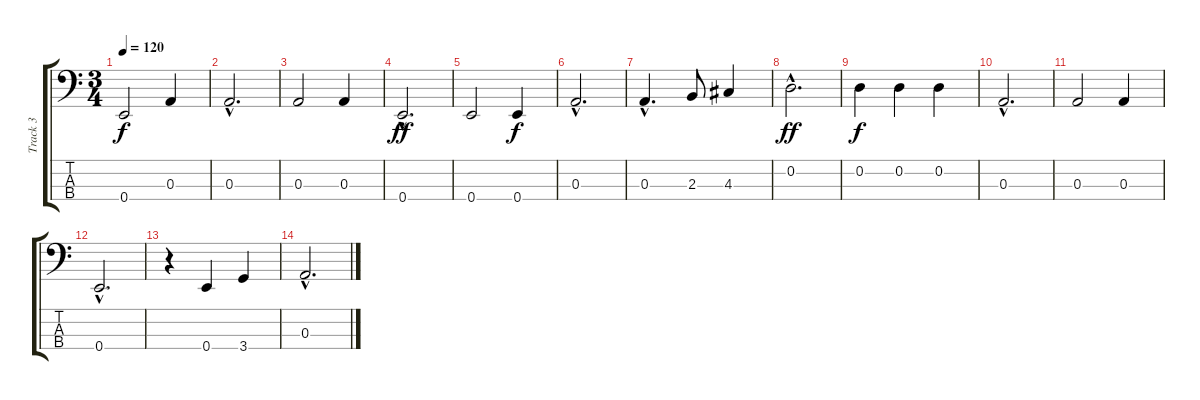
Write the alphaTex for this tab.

\track ("Track 3" "Track 3") {instrument acousticbass}
\staff {score tabs}
\tuning (G2 D2 A1 E1) {hide}
\ts (3 4)
\tempo 120
\clef f4
\ks c
0.4.2{dy f} 0.3.4 |
0.3{hac}.2{d} |
0.3.2 0.3.4 |
0.4{hac}.2{d dy ff} |
0.4.2 0.4.4{dy f} |
0.3{hac}.2{d} |
0.3{hac}.4{d} 2.3.8 4.3.4 |
0.2{hac}.2{d dy ff} |
0.2.4{dy f} 0.2.4 0.2.4 |
0.3{hac}.2{d} |
0.3.2 0.3.4 |
0.4{hac}.2{d} |
r.4 0.4.4 3.4.4 |
0.3{hac}.2{d}
